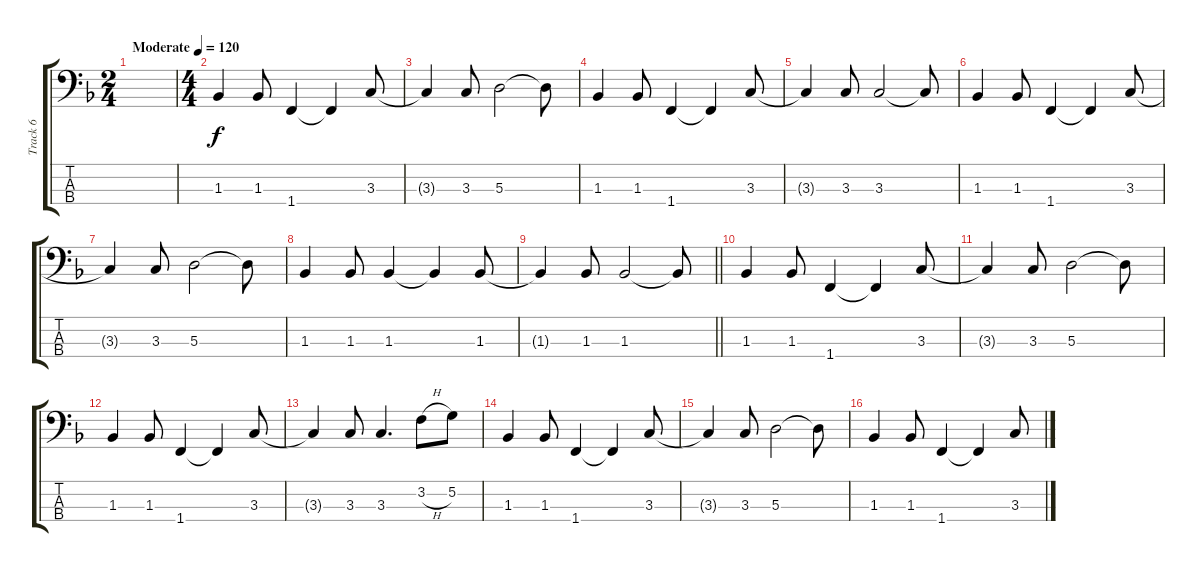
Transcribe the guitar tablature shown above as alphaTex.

\track ("Track 6" "Track 6") {instrument electricbassfinger}
\staff {score tabs}
\tuning (G2 D2 A1 E1) {hide}
\ts (2 4)
\tempo (120 "Moderate")
\clef f4
\ks f
|
\ts (4 4)
1.3.4 1.3.8 1.4.4 1.4{t}.4 3.3.8 |
3.3{t}.4 3.3.8 5.3.2 5.3{t}.8 |
1.3.4 1.3.8 1.4.4 1.4{t}.4 3.3.8 |
3.3{t}.4 3.3.8 3.3.2 3.3{t}.8 |
1.3.4 1.3.8 1.4.4 1.4{t}.4 3.3.8 |
3.3{t}.4 3.3.8 5.3.2 5.3{t}.8 |
1.3.4 1.3.8 1.3.4 1.3{t}.4 1.3.8 |
\barLineRight lightlight
1.3{t}.4 1.3.8 1.3.2 1.3{t}.8 |
1.3.4 1.3.8 1.4.4 1.4{t}.4 3.3.8 |
3.3{t}.4 3.3.8 5.3.2 5.3{t}.8 |
1.3.4 1.3.8 1.4.4 1.4{t}.4 3.3.8 |
3.3{t}.4 3.3.8 3.3.4{d} 3.2{h}.8 5.2.8 |
1.3.4 1.3.8 1.4.4 1.4{t}.4 3.3.8 |
3.3{t}.4 3.3.8 5.3.2 5.3{t}.8 |
1.3.4 1.3.8 1.4.4 1.4{t}.4 3.3.8
